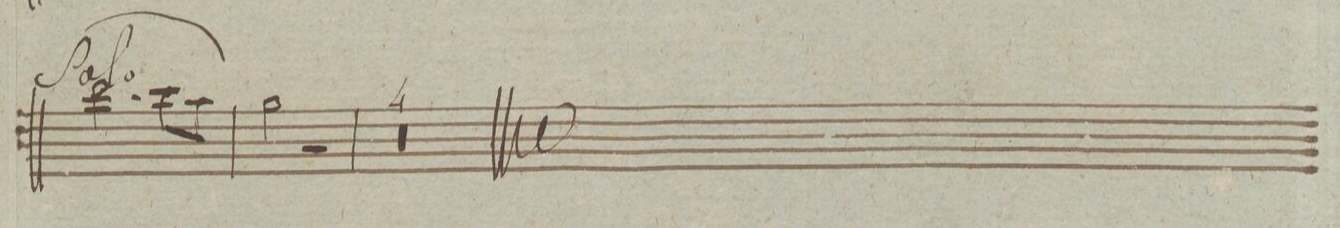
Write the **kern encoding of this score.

**kern	**dynam
*I"Flauto Primo	*
*clefG2	*
*k[]	*
*met(c)	*
*M4/4	*
(2.ddd\	.
8ccc\L	.
8aa\J)	.
=100	=100
2gg\	.
2r	.
=101	=101
00r	.
=102	=102
=103	=103
=104	=104
==	==
*-	*-
